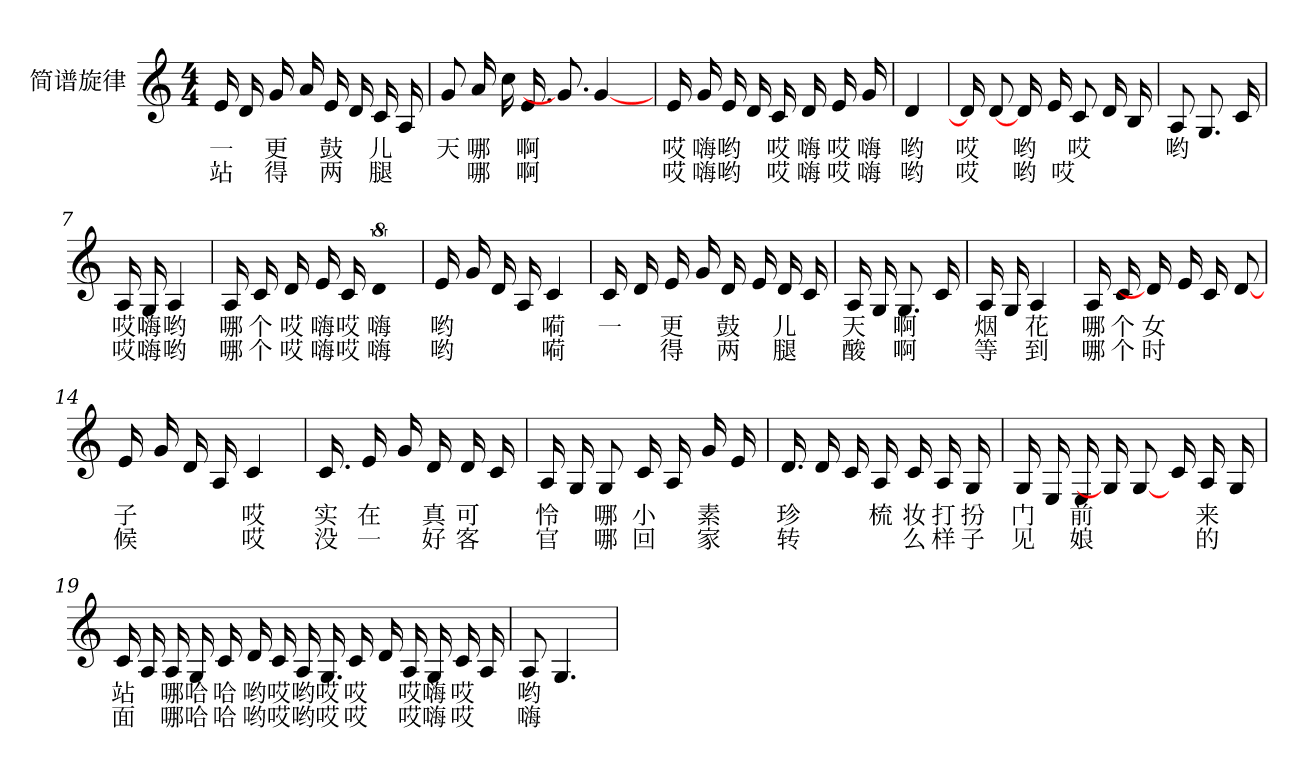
**kern	**text	**text
*part1	*part1	*part1
*staff1	*staff1	*staff1
*I"简谱旋律	*	*
*k[]	*	*
*M4/4	*	*
=1	=1	=1
16e	一	站
16d	.	.
16g	更	得
16a	.	.
16e	鼓	两
16d	.	.
16c	儿	腿
16A	.	.
=2	=2	=2
8g	天	.
16a	哪	哪
16cc	.	.
!LO:N:vis=16.	!	!
16e	啊	啊
8.g]	.	.
!LO:N:vis=4	!	!
[4..g	.	.
=3	=3	=3
16e	哎	哎
16g	嗨	嗨
16e	哟	哟
16d	.	.
16c	哎	哎
16d	嗨	嗨
16e	哎	哎
16g	嗨	嗨
=4	=4	=4
4d	哟	哟
=5	=5	=5
16d]	哎	哎
[8d	.	.
16d	哟	哟
16e	.	.
8c	哎	哎
16d	.	.
16B	.	.
=6	=6	=6
8A	哟	.
8.G	.	.
16c	.	.
=7	=7	=7
16A	哎	哎
16G	嗨	嗨
4A	哟	哟
=8	=8	=8
16A	哪	哪
16c	个	个
16d	哎	哎
16e	嗨	嗨
16c	哎	哎
!LO:N:vis=4	!	!
16%5d	嗨	嗨
=9	=9	=9
16e	哟	哟
16g	.	.
16d	.	.
16A	.	.
4c	嗬	嗬
=10	=10	=10
16c	一	.
16d	.	.
16e	更	得
16g	.	.
16d	鼓	两
16e	.	.
16d	儿	腿
16c	.	.
=11	=11	=11
16A	天	酸
16G	.	.
8.G	啊	啊
16c	.	.
=12	=12	=12
16A	烟	等
16G	.	.
4A	花	到
=13	=13	=13
16A	哪	哪
16c	个	个
16d]	女	时
16e	.	.
16c	.	.
[8d	.	.
=14	=14	=14
16e	子	候
16g	.	.
16d	.	.
16A	.	.
4c	哎	哎
=15	=15	=15
!LO:N:vis=16.	!	!
16c	实	没
16e	在	一
16g	.	.
16d	真	好
16d	可	客
16c	.	.
=16	=16	=16
16A	怜	官
16G	.	.
8G	哪	哪
16c	小	回
16A	.	.
16g	素	家
16e	.	.
=17	=17	=17
!LO:N:vis=16.	!	!
16d	珍	转
16d	.	.
16c	.	.
16A	梳	.
16c	妆	么
16A	打	样
16G	扮	子
=18	=18	=18
16G	门	见
16E	.	.
16E	前	娘
16G]	.	.
[8G	.	.
16c	.	.
16A	来	的
16G	.	.
=19	=19	=19
16c	站	面
16A	.	.
16A	哪	哪
16G	哈	哈
16c	哈	哈
16d	哟	哟
16c	哎	哎
16A	哟	哟
!LO:N:vis=16.	!	!
16G	哎	哎
16c	哎	哎
16d	.	.
16A	哎	哎
16G	嗨	嗨
16c	哎	哎
16A	.	.
=20	=20	=20
8A	哟	嗨
4.G	.	.
=	=	=
*-	*-	*-
